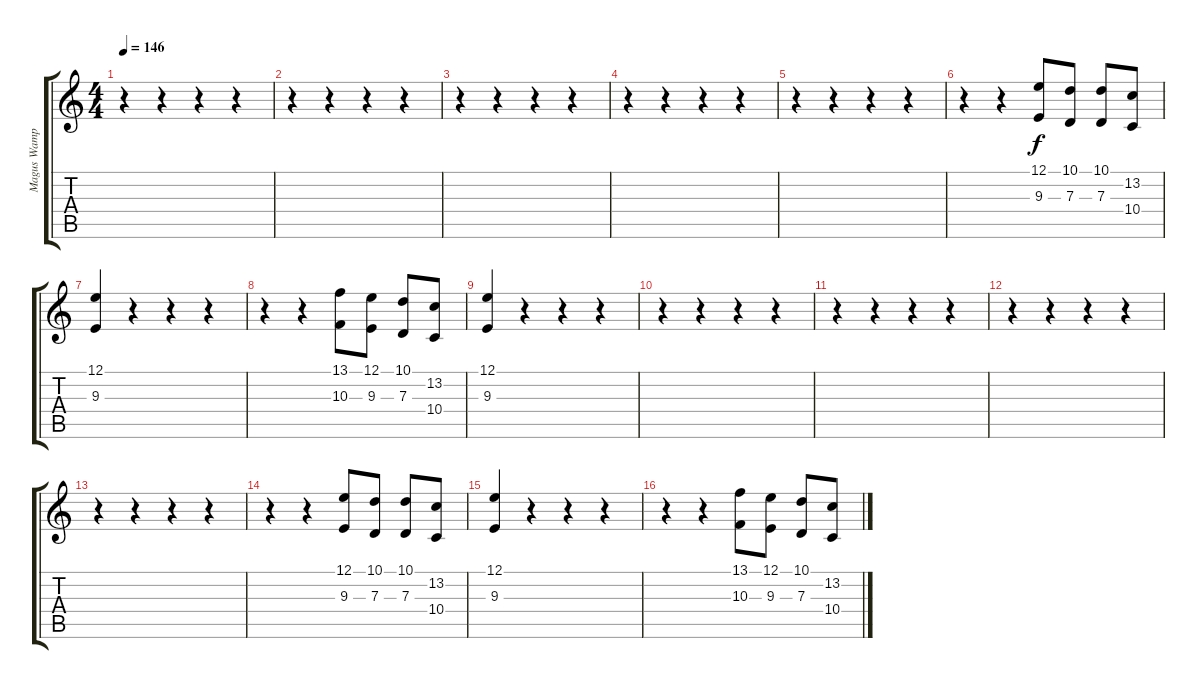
\track ("Magus Wampyr Daoloth" "Magus Wamp") {instrument stringensemble1}
\staff {score tabs}
\tuning (E4 B3 G3 D3 A2 E2) {hide}
\ts (4 4)
\tempo 146
\clef g2
\ks c
r.4{dy f} r.4 r.4 r.4 |
r.4 r.4 r.4 r.4 |
r.4 r.4 r.4 r.4 |
r.4 r.4 r.4 r.4 |
r.4 r.4 r.4 r.4 |
r.4 r.4 (12.1 9.3).8 (10.1 7.3).8 (10.1 7.3).8 (13.2 10.4).8 |
(12.1 9.3).4 r.4 r.4 r.4 |
r.4 r.4 (13.1 10.3).8 (12.1 9.3).8 (10.1 7.3).8 (13.2 10.4).8 |
(12.1 9.3).4 r.4 r.4 r.4 |
r.4 r.4 r.4 r.4 |
r.4 r.4 r.4 r.4 |
r.4 r.4 r.4 r.4 |
r.4 r.4 r.4 r.4 |
r.4 r.4 (12.1 9.3).8 (10.1 7.3).8 (10.1 7.3).8 (13.2 10.4).8 |
(12.1 9.3).4 r.4 r.4 r.4 |
r.4 r.4 (13.1 10.3).8 (12.1 9.3).8 (10.1 7.3).8 (13.2 10.4).8
